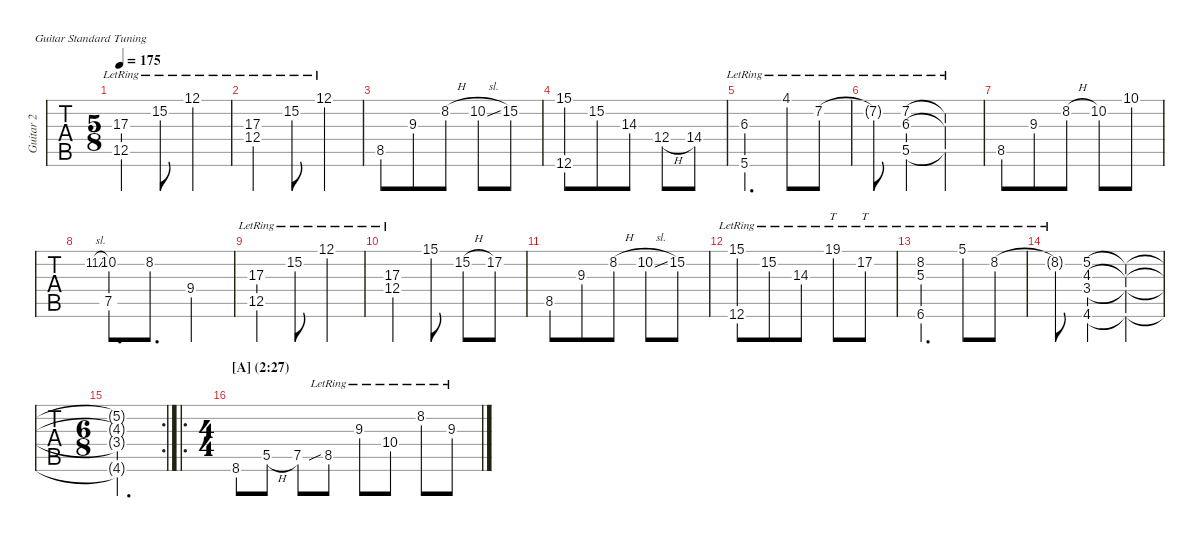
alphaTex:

\defaultSystemsLayout 4
\hideDynamics
\bracketExtendMode nobrackets
\multiTrackTrackNamePolicy allsystems
\firstSystemTrackNameMode fullname
\otherSystemsTrackNameMode fullname
\otherSystemsTrackNameOrientation horizontal
\track ("Guitar 2" "Guitar 2") {instrument distortionguitar}
\staff {tabs}
\tuning (E4 B3 G3 D3 A2 E2)
\ts (5 8)
\scale
0.977104
\tempo 175
\accidentals auto
\clef g2
\ottava regular
\simile none
\ks c
(17.3{lr} 12.5{lr}).4{dy mf} 15.2{lr}.8 12.1{lr}.4 |
\scale
0.981261 (17.3{lr} 12.4{lr}).4 15.2{lr}.8 12.1{lr}.4 |
\scale
1.05843 8.5.8 9.3.8 8.2{h}.8 10.2{sl}.8 15.2.8 |
\scale
0.989104 (15.1 12.6).8 15.2.8 14.3.8 12.4{h}.8 14.4.8 |
\scale
0.974032 (6.3{lr acc #} 5.6{lr}).4{d} 4.1{lr acc #}.8 7.2{lr acc #}.8 |
\scale
0.978438 7.2{lr t acc #}.8 (7.2{lr acc #} 6.3{lr acc #} 5.5{lr}).4 (7.2{lr t acc #} 6.3{lr t acc #} 5.5{lr t}).4 |
\scale
1.05843 8.5.8 9.3.8 8.2{h}.8 10.2.8 10.1.8 |
\scale
0.989104 11.2{sl acc #}.8{gr} (10.2 7.5).8{d} 8.2.8{d} 9.4.4 |
\scale
0.974032 (17.3{lr} 12.5{lr}).4 15.2{lr}.8 12.1{lr}.4 |
\scale
0.978438 (17.3{lr} 12.4{lr}).4 15.1.8 15.2{h}.8 17.2.8 |
\scale
1.0607 8.5.8 9.3.8 8.2{h}.8 10.2{sl}.8 15.2.8 |
\scale
0.98071 (15.1{lr} 12.6).8 15.2{lr}.8 14.3{lr}.8 19.1{lr}.8{tt} 17.2{lr}.8{tt} |
\scale
0.983701 (8.2{lr} 6.6{lr acc #} 5.3{lr}).4{d} 5.1{lr}.8 8.2{lr}.8 |
\scale
0.974892 8.2{lr t}.8 (5.2 4.3 3.4 4.6{acc #}).4 (5.2{t} 4.3{t} 3.4{t} 4.6{t acc #}).4 |
\rc 2
\ts (6 8)
\scale
1.03183 (5.2{t} 4.3{t} 3.4{t} 4.6{t acc #}).2{d} |
\ro
\ts (4 4)
\section ("A" "(2:27)")
\scale
1.06685 8.6.8 5.5{h}.8 7.5.8 8.5{sib lr}.8 9.3{lr}.8 10.4{lr}.8 8.2{lr}.8 9.3{lr}.8
